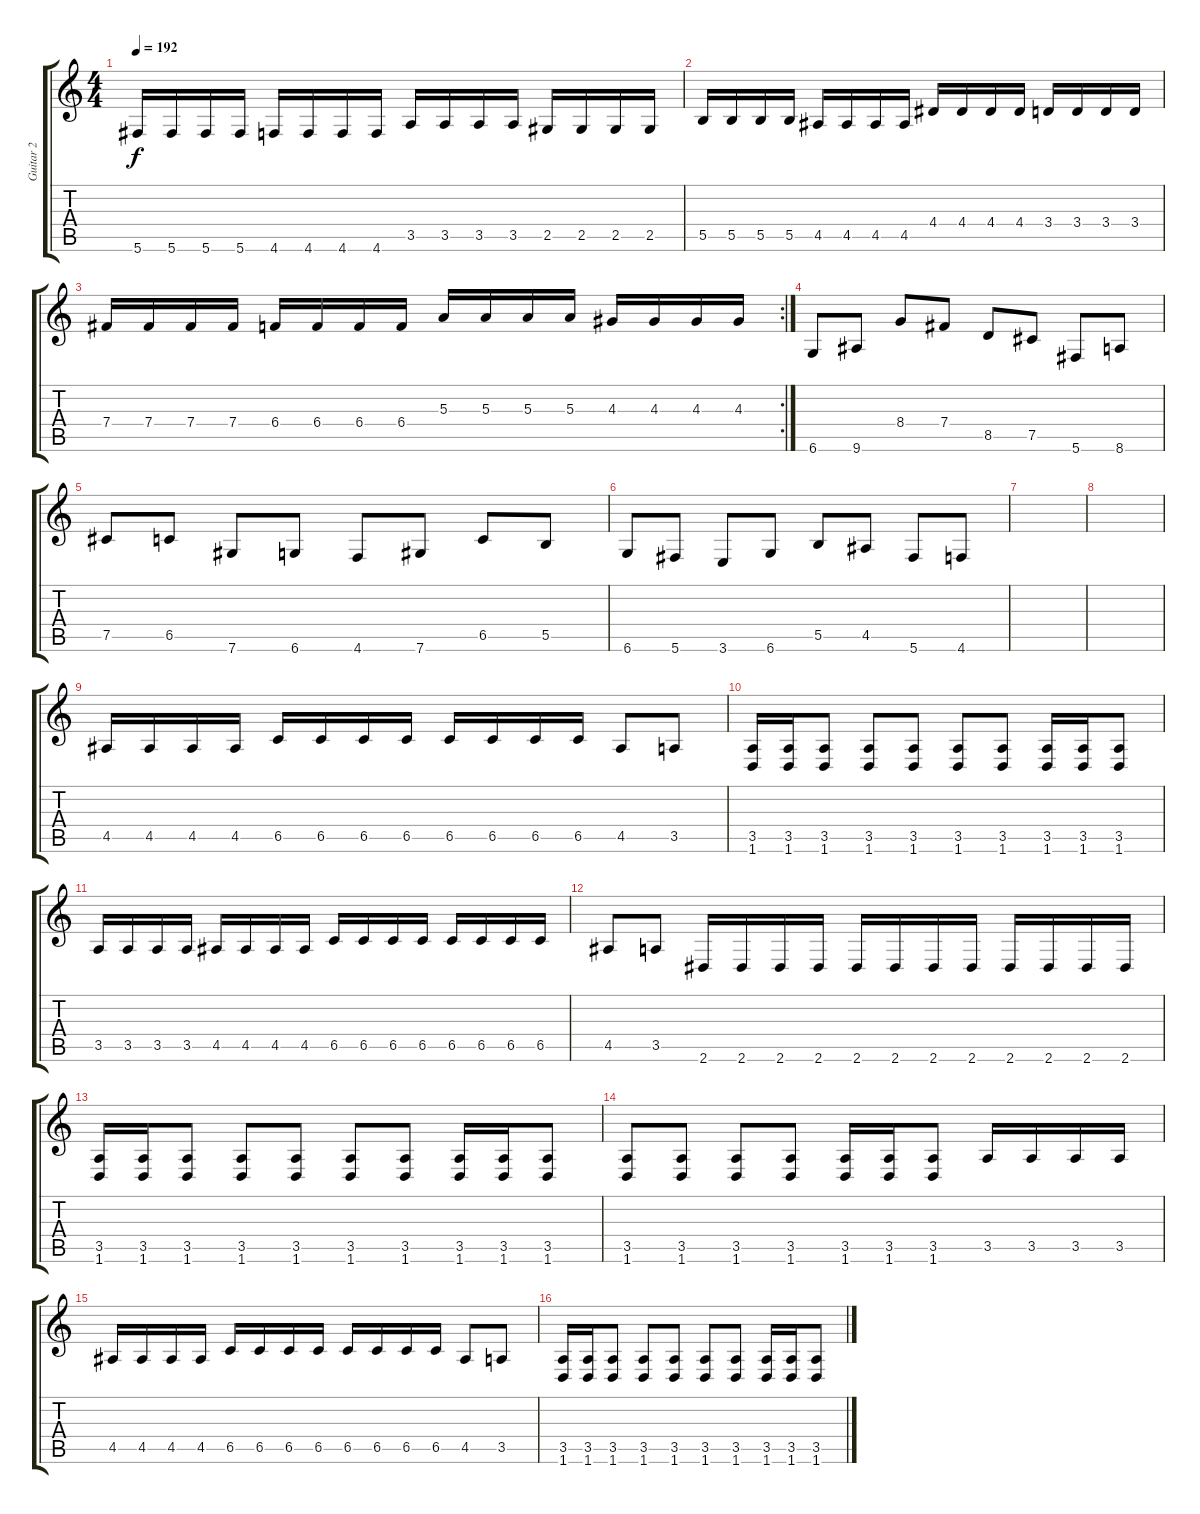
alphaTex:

\track ("Guitar 2" "Guitar 2") {instrument distortionguitar}
\staff {score tabs}
\tuning (Db4 Ab3 E3 B2 Gb2 Db2) {hide}
\ts (4 4)
\tempo 192
\clef g2
\ks c
5.6.16{dy f} 5.6.16 5.6.16 5.6.16 4.6.16 4.6.16 4.6.16 4.6.16 3.5.16 3.5.16 3.5.16 3.5.16 2.5.16 2.5.16 2.5.16 2.5.16 |
5.5.16 5.5.16 5.5.16 5.5.16 4.5.16 4.5.16 4.5.16 4.5.16 4.4.16 4.4.16 4.4.16 4.4.16 3.4.16 3.4.16 3.4.16 3.4.16 |
\rc 2
7.4.16 7.4.16 7.4.16 7.4.16 6.4.16 6.4.16 6.4.16 6.4.16 5.3.16 5.3.16 5.3.16 5.3.16 4.3.16 4.3.16 4.3.16 4.3.16 |
6.6.8 9.6.8 8.4.8 7.4.8 8.5.8 7.5.8 5.6.8 8.6.8 |
7.5.8 6.5.8 7.6.8 6.6.8 4.6.8 7.6.8 6.5.8 5.5.8 |
6.6.8 5.6.8 3.6.8 6.6.8 5.5.8 4.5.8 5.6.8 4.6.8 |
|
|
4.5.16 4.5.16 4.5.16 4.5.16 6.5.16 6.5.16 6.5.16 6.5.16 6.5.16 6.5.16 6.5.16 6.5.16 4.5.8 3.5.8 |
(3.5 1.6).16 (3.5 1.6).16 (3.5 1.6).8 (3.5 1.6).8 (3.5 1.6).8 (3.5 1.6).8 (3.5 1.6).8 (3.5 1.6).16 (3.5 1.6).16 (3.5 1.6).8 |
3.5.16 3.5.16 3.5.16 3.5.16 4.5.16 4.5.16 4.5.16 4.5.16 6.5.16 6.5.16 6.5.16 6.5.16 6.5.16 6.5.16 6.5.16 6.5.16 |
4.5.8 3.5.8 2.6.16 2.6.16 2.6.16 2.6.16 2.6.16 2.6.16 2.6.16 2.6.16 2.6.16 2.6.16 2.6.16 2.6.16 |
(3.5 1.6).16 (3.5 1.6).16 (3.5 1.6).8 (3.5 1.6).8 (3.5 1.6).8 (3.5 1.6).8 (3.5 1.6).8 (3.5 1.6).16 (3.5 1.6).16 (3.5 1.6).8 |
(3.5 1.6).8 (3.5 1.6).8 (3.5 1.6).8 (3.5 1.6).8 (3.5 1.6).16 (3.5 1.6).16 (3.5 1.6).8 3.5.16 3.5.16 3.5.16 3.5.16 |
4.5.16 4.5.16 4.5.16 4.5.16 6.5.16 6.5.16 6.5.16 6.5.16 6.5.16 6.5.16 6.5.16 6.5.16 4.5.8 3.5.8 |
(3.5 1.6).16 (3.5 1.6).16 (3.5 1.6).8 (3.5 1.6).8 (3.5 1.6).8 (3.5 1.6).8 (3.5 1.6).8 (3.5 1.6).16 (3.5 1.6).16 (3.5 1.6).8
